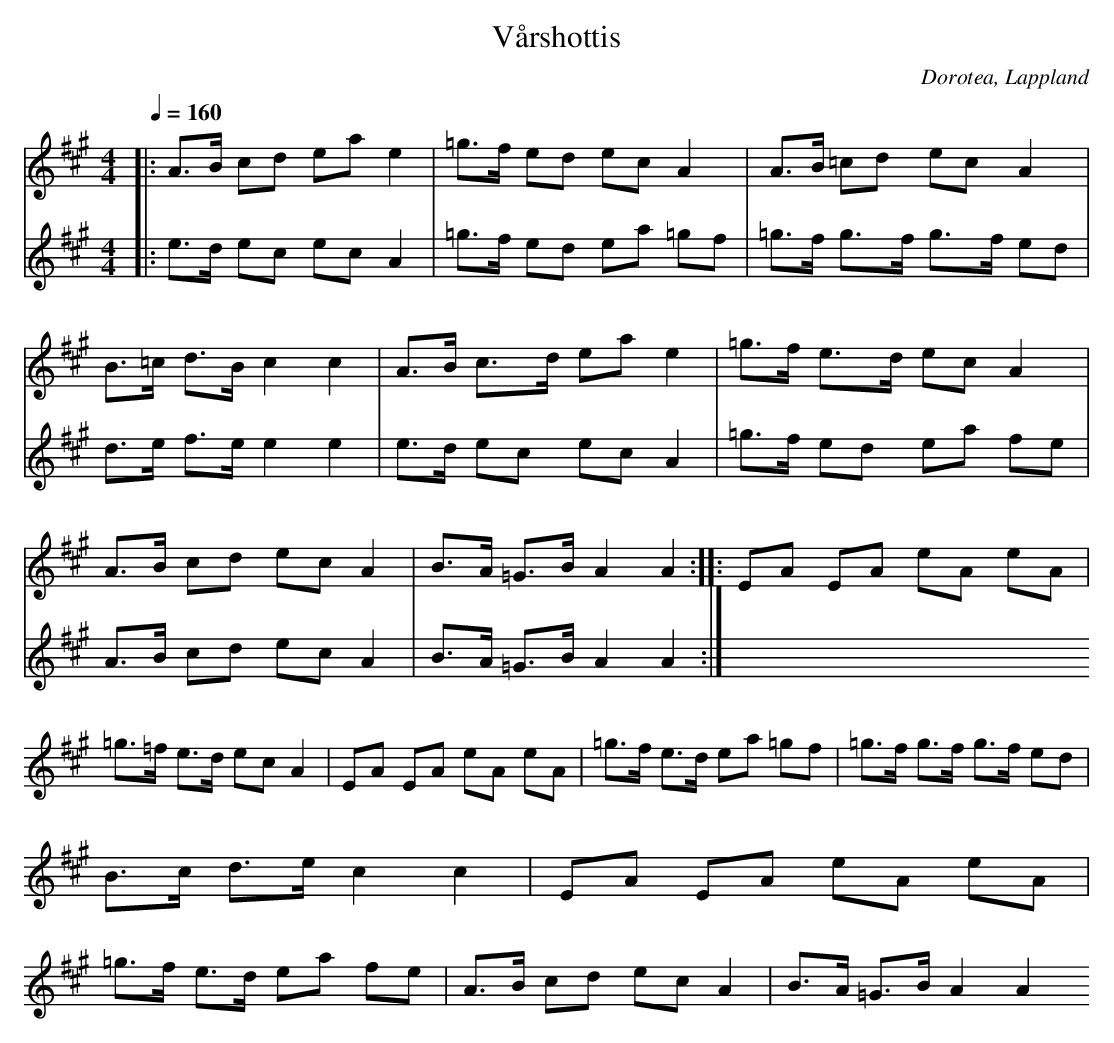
X:1
T:Vårshottis
O:Dorotea, Lappland
M:4/4
L:1/16
Q:1/4=160
K:A
V:1
|: A3B c2d2 e2a2 e4 | =g3f e2d2 e2c2 A4 | A3B =c2d2 e2c2 A4 |B3=c d3B c4 c4  | A3B c3d e2a2 e4 | =g3f e3d e2c2 A4 | A3B c2d2 e2c2 A4 |B3A =G3B A4 A4:||:E2A2 E2A2 e2A2 e2A2 |=g3=f e3d e2c2 A4 |E2A2 E2A2 e2A2 e2A2 |=g3f e3d e2a2 =g2f2 | =g3f g3f g3f e2d2 |B3c d3e c4 c4  |E2A2 E2A2 e2A2 e2A2 |=g3f e3d e2a2 f2e2 |  A3B c2d2 e2c2 A4 |B3A =G3B A4 A4
V:2
|:  e3d e2c2  e2c2 A4 | =g3f e2d2 e2a2 =g2f2 | =g3f g3f g3f e2d2 |d3e f3e e4 e4  |e3d e2c2 e2c2 A4 | =g3f e2d2 e2a2 f2e2 |A3B c2d2 e2c2 A4  |B3A =G3B A4 A4 :|
